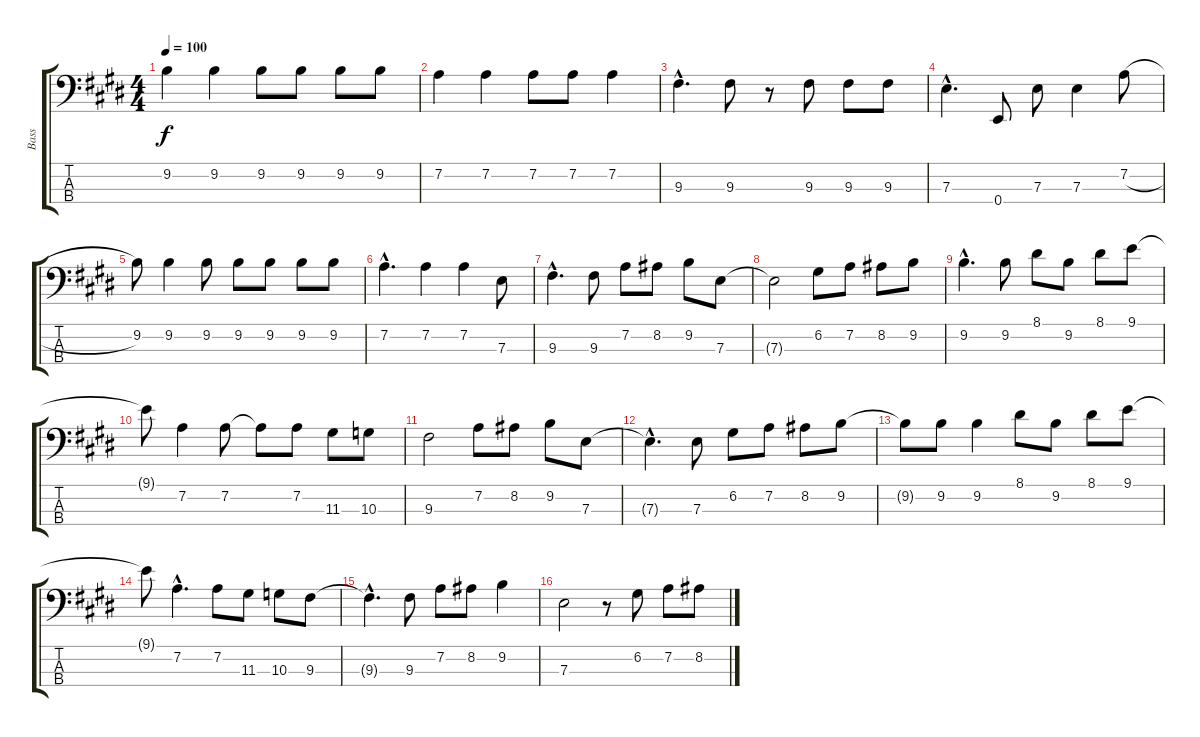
\track ("Bass" "Bass") {instrument electricbassfinger}
\staff {score tabs}
\tuning (G2 D2 A1 E1) {hide}
\ts (4 4)
\tempo 100
\clef f4
\ks e
9.2.4{dy f} 9.2.4 9.2.8 9.2.8 9.2.8 9.2.8 |
7.2.4 7.2.4 7.2.8 7.2.8 7.2.4 |
9.3{hac}.4{d} 9.3.8 r.8 9.3.8 9.3.8 9.3.8 |
7.3{hac}.4{d} 0.4.8 7.3.8 7.3.4 7.2{h}.8 |
9.2.8 9.2.4 9.2.8 9.2.8 9.2.8 9.2.8 9.2.8 |
7.2{hac}.4{d} 7.2.4 7.2.4 7.3.8 |
9.3{hac}.4{d} 9.3.8 7.2.8 8.2.8 9.2.8 7.3.8 |
7.3{t}.2 6.2.8 7.2.8 8.2.8 9.2.8 |
9.2{hac}.4{d} 9.2.8 8.1.8 9.2.8 8.1.8 9.1.8 |
9.1{t}.8 7.2.4 7.2.8 7.2{t}.8 7.2.8 11.3.8 10.3.8 |
9.3.2 7.2.8 8.2.8 9.2.8 7.3.8 |
7.3{hac t}.4{d} 7.3.8 6.2.8 7.2.8 8.2.8 9.2.8 |
9.2{t}.8 9.2.8 9.2.4 8.1.8 9.2.8 8.1.8 9.1.8 |
9.1{t}.8 7.2{hac}.4{d} 7.2.8 11.3.8 10.3.8 9.3.8 |
9.3{hac t}.4{d} 9.3.8 7.2.8 8.2.8 9.2.4 |
7.3.2 r.8 6.2.8 7.2.8 8.2.8
